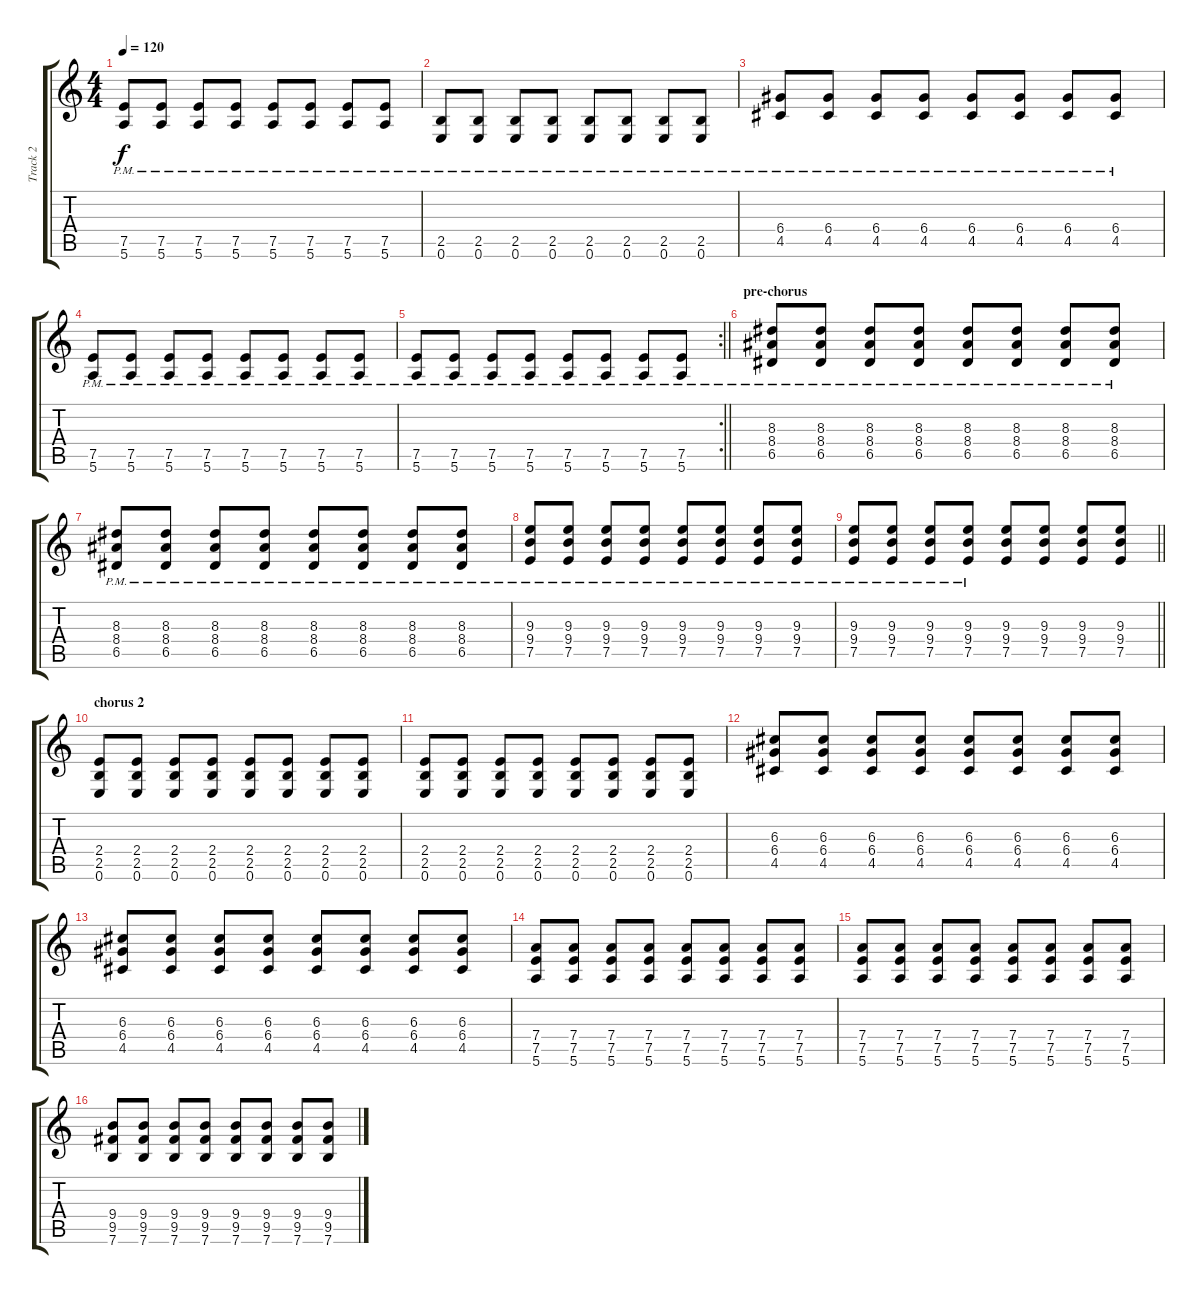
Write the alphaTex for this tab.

\track ("Track 2" "Track 2") {instrument distortionguitar}
\staff {score tabs}
\tuning (E4 B3 G3 D3 A2 E2) {hide}
\ts (4 4)
\tempo 120
\clef g2
\ks c
(7.5{pm} 5.6{pm}).8{dy f} (7.5{pm} 5.6{pm}).8 (7.5{pm} 5.6{pm}).8 (7.5{pm} 5.6{pm}).8 (7.5{pm} 5.6{pm}).8 (7.5{pm} 5.6{pm}).8 (7.5{pm} 5.6{pm}).8 (7.5{pm} 5.6{pm}).8 |
(2.5{pm} 0.6{pm}).8 (2.5{pm} 0.6{pm}).8 (2.5{pm} 0.6{pm}).8 (2.5{pm} 0.6{pm}).8 (2.5{pm} 0.6{pm}).8 (2.5{pm} 0.6{pm}).8 (2.5{pm} 0.6{pm}).8 (2.5{pm} 0.6{pm}).8 |
(6.4{pm} 4.5{pm}).8 (6.4{pm} 4.5{pm}).8 (6.4{pm} 4.5{pm}).8 (6.4{pm} 4.5{pm}).8 (6.4{pm} 4.5{pm}).8 (6.4{pm} 4.5{pm}).8 (6.4{pm} 4.5{pm}).8 (6.4{pm} 4.5{pm}).8 |
(7.5{pm} 5.6{pm}).8 (7.5{pm} 5.6{pm}).8 (7.5{pm} 5.6{pm}).8 (7.5{pm} 5.6{pm}).8 (7.5{pm} 5.6{pm}).8 (7.5{pm} 5.6{pm}).8 (7.5{pm} 5.6{pm}).8 (7.5{pm} 5.6{pm}).8 |
\rc 2
\barLineRight lightlight
(7.5{pm} 5.6{pm}).8 (7.5{pm} 5.6{pm}).8 (7.5{pm} 5.6{pm}).8 (7.5{pm} 5.6{pm}).8 (7.5{pm} 5.6{pm}).8 (7.5{pm} 5.6{pm}).8 (7.5{pm} 5.6{pm}).8 (7.5{pm} 5.6{pm}).8 |
\section ("" "pre-chorus")
(8.3{pm} 8.4{pm} 6.5{pm}).8 (8.3{pm} 8.4{pm} 6.5{pm}).8 (8.3{pm} 8.4{pm} 6.5{pm}).8 (8.3{pm} 8.4{pm} 6.5{pm}).8 (8.3{pm} 8.4{pm} 6.5{pm}).8 (8.3{pm} 8.4{pm} 6.5{pm}).8 (8.3{pm} 8.4{pm} 6.5{pm}).8 (8.3{pm} 8.4{pm} 6.5{pm}).8 |
(8.3{pm} 8.4{pm} 6.5{pm}).8 (8.3{pm} 8.4{pm} 6.5{pm}).8 (8.3{pm} 8.4{pm} 6.5{pm}).8 (8.3{pm} 8.4{pm} 6.5{pm}).8 (8.3{pm} 8.4{pm} 6.5{pm}).8 (8.3{pm} 8.4{pm} 6.5{pm}).8 (8.3{pm} 8.4{pm} 6.5{pm}).8 (8.3{pm} 8.4{pm} 6.5{pm}).8 |
(9.3{pm} 9.4{pm} 7.5{pm}).8 (9.3{pm} 9.4{pm} 7.5{pm}).8 (9.3{pm} 9.4{pm} 7.5{pm}).8 (9.3{pm} 9.4{pm} 7.5{pm}).8 (9.3{pm} 9.4{pm} 7.5{pm}).8 (9.3{pm} 9.4{pm} 7.5{pm}).8 (9.3{pm} 9.4{pm} 7.5{pm}).8 (9.3{pm} 9.4{pm} 7.5{pm}).8 |
\barLineRight lightlight
(9.3{pm} 9.4{pm} 7.5{pm}).8 (9.3{pm} 9.4{pm} 7.5{pm}).8 (9.3{pm} 9.4{pm} 7.5{pm}).8 (9.3{pm} 9.4{pm} 7.5{pm}).8 (9.3 9.4 7.5).8 (9.3 9.4 7.5).8 (9.3 9.4 7.5).8 (9.3 9.4 7.5).8 |
\section ("" "chorus 2")
(2.4 2.5 0.6).8 (2.4 2.5 0.6).8 (2.4 2.5 0.6).8 (2.4 2.5 0.6).8 (2.4 2.5 0.6).8 (2.4 2.5 0.6).8 (2.4 2.5 0.6).8 (2.4 2.5 0.6).8 |
(2.4 2.5 0.6).8 (2.4 2.5 0.6).8 (2.4 2.5 0.6).8 (2.4 2.5 0.6).8 (2.4 2.5 0.6).8 (2.4 2.5 0.6).8 (2.4 2.5 0.6).8 (2.4 2.5 0.6).8 |
(6.3 6.4 4.5).8 (6.3 6.4 4.5).8 (6.3 6.4 4.5).8 (6.3 6.4 4.5).8 (6.3 6.4 4.5).8 (6.3 6.4 4.5).8 (6.3 6.4 4.5).8 (6.3 6.4 4.5).8 |
(6.3 6.4 4.5).8 (6.3 6.4 4.5).8 (6.3 6.4 4.5).8 (6.3 6.4 4.5).8 (6.3 6.4 4.5).8 (6.3 6.4 4.5).8 (6.3 6.4 4.5).8 (6.3 6.4 4.5).8 |
(7.4 7.5 5.6).8 (7.4 7.5 5.6).8 (7.4 7.5 5.6).8 (7.4 7.5 5.6).8 (7.4 7.5 5.6).8 (7.4 7.5 5.6).8 (7.4 7.5 5.6).8 (7.4 7.5 5.6).8 |
(7.4 7.5 5.6).8 (7.4 7.5 5.6).8 (7.4 7.5 5.6).8 (7.4 7.5 5.6).8 (7.4 7.5 5.6).8 (7.4 7.5 5.6).8 (7.4 7.5 5.6).8 (7.4 7.5 5.6).8 |
(9.4 9.5 7.6).8 (9.4 9.5 7.6).8 (9.4 9.5 7.6).8 (9.4 9.5 7.6).8 (9.4 9.5 7.6).8 (9.4 9.5 7.6).8 (9.4 9.5 7.6).8 (9.4 9.5 7.6).8
